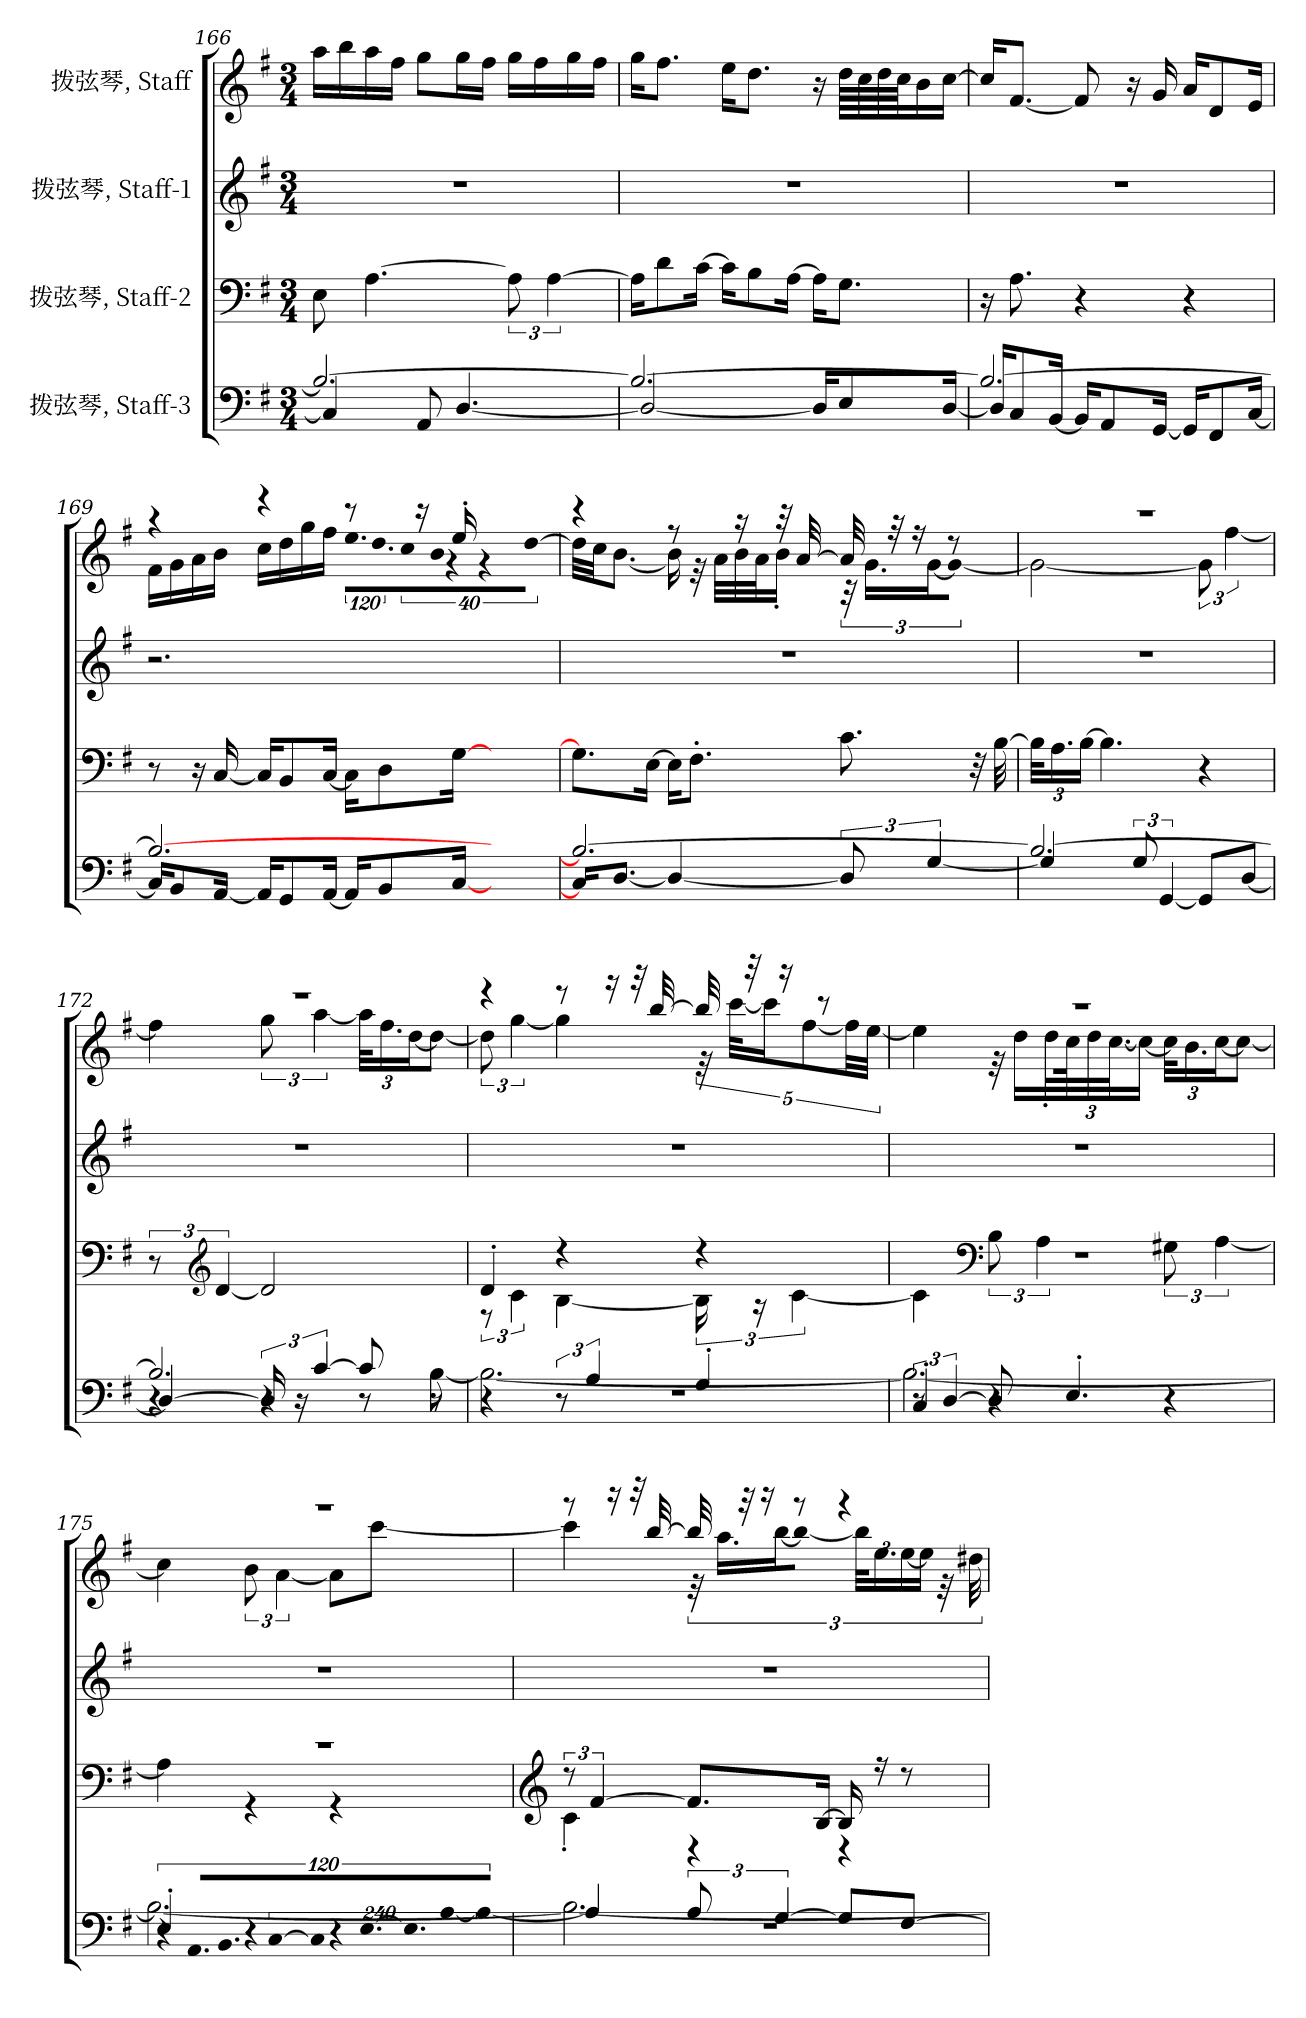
**kern	**kern	**kern	**kern
*part4	*part3	*part2	*part1
*staff4	*staff3	*staff2	*staff1
*I"拨弦琴, Staff-3	*I"拨弦琴, Staff-2	*I"拨弦琴, Staff-1	*I"拨弦琴, Staff
*clefF4	*clefF4	*clefG2	*clefG2
*k[f#]	*k[f#]	*k[f#]	*k[f#]
*M3/4	*M3/4	*M3/4	*M3/4
=166	=166	=166	=166
*^	*	*	*
2.B/_	4C#/]	8E\	2.r	16aa\LL
.	.	.	.	16bb\
.	.	[4.A\	.	16aa\
.	.	.	.	16ff#\JJ
.	8AA/	.	.	8gg\L
*	*	*	*	*MM126
.	[4.D/	.	.	16gg\L
.	.	.	.	16ff#\JJ
.	.	12A\]	.	16gg\LL
.	.	.	.	16ff#\
.	.	[6A\	.	.
.	.	.	.	16gg\
.	.	.	.	16ff#\JJ
=167	=167	=167	=167	=167
2.B/_	2D/_	16A\KL]	2.r	16gg\KL
*	*	*	*	*MM72
.	.	8d\	.	8.ff#\J
.	.	[16c\Jk	.	.
.	.	16c\KL]	.	16ee\KL
.	.	8B\	.	8.dd\J
.	.	[16A\Jk	.	.
.	16D/KL]	16A\KL]	.	16r
.	8E/	8.G\J	.	64dd\LLLL
.	.	.	.	64cc\
.	.	.	.	64dd\
.	.	.	.	64cc\JJ
.	.	.	.	16b\
.	[16D/Jk	.	.	[16cc\JJ
!!LO:LB:g=z
=168	=168	=168	=168	=168
2.B/_	16D/KL]	16r	2.r	16cc/KL]
.	8C/	8.A\	.	[8.f#/J
.	[16BB/Jk	.	.	.
.	16BB/KL]	4r	.	8f#/]
.	8AA/	.	.	.
.	.	.	.	16r
.	[16GG/Jk	.	.	16g/
.	16GG/KL]	4r	.	16a/KL
.	8FF#/	.	.	8d/
.	[16C/Jk	.	.	16e/Jk
=169	=169	=169	=169	=169
*	*	*	*	*^
2.B/_	16C/KL]	8r	2.r	4r	16f#\LL
.	8BB/	.	.	.	16g\
.	.	16r	.	.	16a\
.	[16AA/Jk	[16C/	.	.	16b\JJ
.	16AA/KL]	16C/KL]	.	4r	16cc\LL
.	8GG/	8BB/	.	.	16dd\
.	.	.	.	.	16gg\
.	[16AA/Jk	[16C/Jk	.	.	16ff#\JJ
!	!	!	!	!	!LO:N:vis=32.
.	16AA/KL]	16C\KL]	.	8r	1920%103ee\LLL
!	!	!	!	!	!LO:N:vis=32.
.	.	.	.	.	1920%103dd\
.	8BB/	8D\	.	.	.
!	!	!	!	!	!LO:N:vis=32
.	.	.	.	.	640%23cc\
.	.	.	.	16r	.
!	!	!	!	!	!LO:N:vis=32
.	.	.	.	.	640%23b\JJJ
!	!	!	!	!	!LO:N:vis=32
.	.	.	.	.	640%23r
.	[16C/Jk	[16G\Jk	.	16ee'/	.
!	!	!	!	!	!LO:N:vis=64
.	.	.	.	.	960%17r
!	!	!	!	!	!LO:N:vis=256%9
.	.	.	.	.	[960%17dd\
1920ryy	1920ryy	1920ryy	1920ryy	1920ryy	.
!!LO:LB:g=z	!!
=170	=170	=170	=170	=170	=170
2.B/_	16C/KL]	8.G\L]	2.r	4r	32dd\LLL]
.	.	.	.	.	32cc\JJ
.	[8.D/J	.	.	.	[8.b\J
.	.	[16E\Jk	.	.	.
.	4D/_	16E\KL]	.	8r	16b\]
*	*	*	*	*MM90	*
.	.	8.F#'\J	.	.	32r
.	.	.	.	.	32a\LLL
.	.	.	.	16r	32b\
.	.	.	.	.	32a\J
.	.	.	.	32r	16b'\JJ
*	*	*	*	*MM72	*
.	.	.	.	[32a/	.
.	12D/]	8.c\	.	32a/]	48r
.	.	.	.	.	24.g\LL
.	.	.	.	32r	.
.	.	.	.	16r	.
.	[6G/	.	.	.	[24g\J
.	.	.	.	8r	8g\J_
.	.	32r	.	.	.
.	.	[32B\	.	.	.
=171	=171	=171	=171	=171	=171
*	*	*Xbrackettup	*	*	*
2.B/_	4G/]	48B\KLL]	2.r	2.r	2g\_
.	.	24.A\	.	.	.
.	.	[24B\JJ	.	.	.
.	.	4.B\]	.	.	.
.	12G/	.	.	.	.
.	[6GG/	.	.	.	.
.	8GG/L]	4r	.	.	12g\]
.	.	.	.	.	[6ff#\
.	[8D/J	.	.	.	.
=172	=172	=172	=172	=172	=172
*	*^	*	*	*	*
*	*	*	*brackettup	*	*	*
2.B/]	4r	4D/_	12r	2.r	2.r	4ff#\]
*	*	*	*clefG2	*	*	*
.	.	.	[6d/	.	.	.
.	4r	24D/]	2d/]	.	.	12gg\
.	.	24r	.	.	.	.
.	.	[6c/	.	.	.	[6aa\
*	*	*	*	*	*	*Xbrackettup
.	8r	8c/]	.	.	.	48aa\KLL]
.	.	.	.	.	.	24.ff#\
.	.	.	.	.	.	[24dd\J
.	[8B\	8r	.	.	.	8dd\J_
!!LO:PB:g=z	!!
=173	=173	=173	=173	=173	=173	=173
*	*	*	*^	*	*	*
*	*	*	*	*	*	*	*brackettup
2.r	2.B\_	4r	4d'/	12r	2.r	4r	12dd\]
.	.	.	.	6c\	.	.	[6gg\
.	.	12r	4r	[4B\	.	8r	4gg\]
.	.	6A/	.	.	.	.	.
.	.	.	.	.	.	16r	.
.	.	.	.	.	.	32r	.
.	.	.	.	.	.	[32bb/	.
.	.	4G'/	4r	24B\]	.	32bb/]	40r
.	.	.	.	.	.	.	[40ccc\KLL
.	.	.	.	.	.	32r	.
.	.	.	.	24r	.	.	.
.	.	.	.	.	.	.	20ccc\J]
.	.	.	.	.	.	16r	.
.	.	.	.	[6c\	.	.	.
.	.	.	.	.	.	.	[10ff#\
.	.	.	.	.	.	8r	.
.	.	.	.	.	.	.	40ff#\LL]
.	.	.	.	.	.	.	[40ee\JJJ
=174	=174	=174	=174	=174	=174	=174	=174
4C'/	2.B\_	12r	2.r	4c\]	2.r	2.r	4ee\]
.	.	[6D/	.	.	.	.	.
*	*	*	*clefF4	*	*	*	*
4r	.	8D/]	.	12B\	.	.	32r
.	.	.	.	.	.	.	16dd\LL
.	.	.	.	6A\	.	.	.
.	.	.	.	.	.	.	32dd'\L
*	*	*	*	*	*	*	*Xbrackettup
.	.	4.E'/	.	.	.	.	96cc\K
.	.	.	.	.	.	.	48dd\
.	.	.	.	.	.	.	[48.cc\J
.	.	.	.	.	.	.	16cc\JJ_
4r	.	.	.	12G#X\	.	.	48cc\KLL]
.	.	.	.	.	.	.	24.b\
.	.	.	.	[6A\	.	.	[24cc\J
.	.	.	.	.	.	.	8cc\J_
!!LO:LB:g=z	!!
=175	=175	=175	=175	=175	=175	=175	=175
!	!	!LO:N:vis=16.	!	!	!	!	!
4E'/	2.B\_	960%103r	2.r	4A\]	2.r	2.r	4cc\]
!	!	!LO:N:vis=16.	!	!	!	!	!
.	.	960%103AA/LL	.	.	.	.	.
!	!	!LO:N:vis=16.	!	!	!	!	!
.	.	960%103BB/J	.	.	.	.	.
*	*	*	*	*	*	*	*brackettup
4r	.	.	.	4r	.	.	12b\
!	!	!LO:N:vis=8	!	!	!	!	!
.	.	[960%137C/	.	.	.	.	.
.	.	.	.	.	.	.	[6a\
!	!	!LO:N:vis=256%9	!	!	!	!	!
.	.	960%17C/KLL]	.	.	.	.	.
!	!	!LO:N:vis=32.	!	!	!	!	!
.	.	[1920%103E/	.	.	.	.	.
4r	.	.	.	4r	.	.	8a\L]
!	!	!LO:N:vis=32.	!	!	!	!	!
.	.	1920%103E/JJ]	.	.	.	.	.
!	!	!LO:N:vis=8	!	!	!	!	!
.	.	[960%137A/	.	.	.	.	.
.	.	.	.	.	.	.	[8ccc\J
!	!	!LO:N:vis=256%9	!	!	!	!	!
.	.	960%17A/Jkkk_	.	.	.	.	.
=176	=176	=176	=176	=176	=176	=176	=176
*	*	*	*clefG2	*	*	*	*
2.r	2.B\_	4A/]	12r	4c'\	2.r	8r	4ccc\]
.	.	.	[6f#/	.	.	.	.
.	.	.	.	.	.	16r	.
.	.	.	.	.	.	32r	.
.	.	.	.	.	.	[32bb/	.
.	.	12A/	8.f#/L]	4r	.	32bb/]	48r
.	.	.	.	.	.	.	24.aa\LL
.	.	.	.	.	.	32r	.
.	.	.	.	.	.	16r	.
.	.	[6G/	.	.	.	.	[24bb\J
.	.	.	.	.	.	8r	8bb\J_
.	.	.	[16B/Jk	.	.	.	.
*	*	*	*	*	*	*	*Xbrackettup
.	.	8G/L]	16B/]	4r	.	4r	48bb\KLL]
.	.	.	.	.	.	.	24.ee\
.	.	.	16r	.	.	.	.
.	.	.	.	.	.	.	[24ee\
.	.	[8F#/J	8r	.	.	.	16ee\JJ]
.	.	.	.	.	.	.	32r
.	.	.	.	.	.	.	32dd#X\
*v	*v	*v	*	*	*	*v	*v
*	*v	*v	*	*
=	=	=	=
*-	*-	*-	*-
